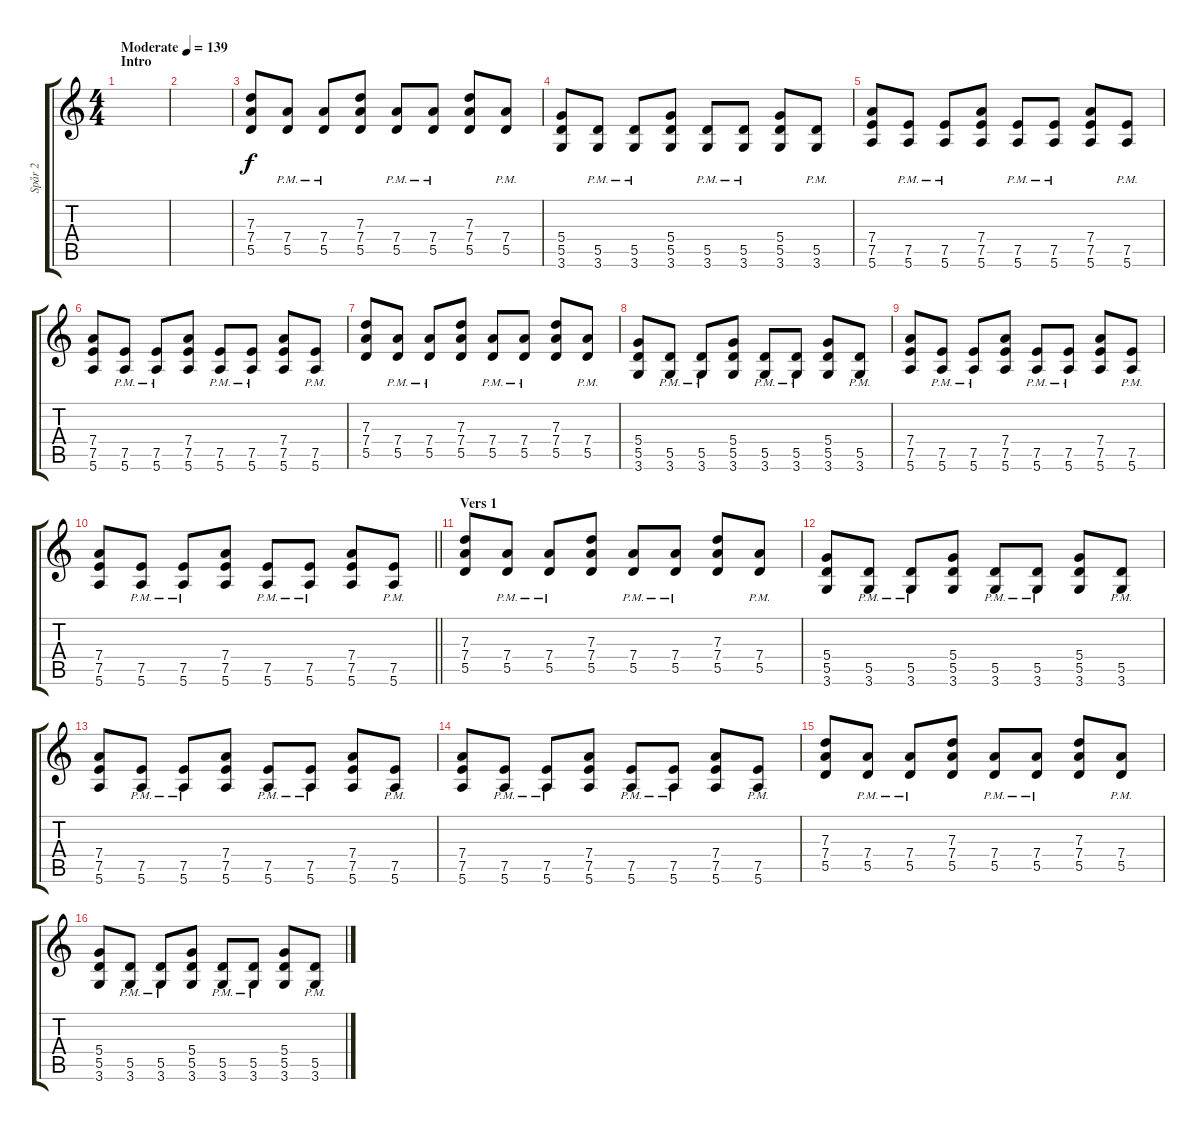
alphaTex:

\track ("Spår 2" "Spår 2") {instrument overdrivenguitar}
\staff {score tabs}
\tuning (E4 B3 G3 D3 A2 E2) {hide}
\ts (4 4)
\section ("" "Intro")
\tempo (139 "Moderate")
\clef g2
\ks c
|
|
(7.3 7.4 5.5).8 (7.4{pm} 5.5{pm}).8 (7.4{pm} 5.5{pm}).8 (7.3 7.4 5.5).8 (7.4{pm} 5.5{pm}).8 (7.4{pm} 5.5{pm}).8 (7.3 7.4 5.5).8 (7.4{pm} 5.5{pm}).8 |
(5.4 5.5 3.6).8 (5.5{pm} 3.6{pm}).8 (5.5{pm} 3.6{pm}).8 (5.4 5.5 3.6).8 (5.5{pm} 3.6{pm}).8 (5.5{pm} 3.6{pm}).8 (5.4 5.5 3.6).8 (5.5 3.6{pm}).8 |
(7.4 7.5 5.6).8 (7.5{pm} 5.6).8 (7.5{pm} 5.6).8 (7.4 7.5 5.6).8 (7.5{pm} 5.6).8 (7.5{pm} 5.6).8 (7.4 7.5 5.6).8 (7.5{pm} 5.6).8 |
(7.4 7.5 5.6).8 (7.5{pm} 5.6).8 (7.5{pm} 5.6).8 (7.4 7.5 5.6).8 (7.5{pm} 5.6).8 (7.5{pm} 5.6).8 (7.4 7.5 5.6).8 (7.5{pm} 5.6).8 |
(7.3 7.4 5.5).8 (7.4{pm} 5.5{pm}).8 (7.4{pm} 5.5{pm}).8 (7.3 7.4 5.5).8 (7.4{pm} 5.5{pm}).8 (7.4{pm} 5.5{pm}).8 (7.3 7.4 5.5).8 (7.4{pm} 5.5{pm}).8 |
(5.4 5.5 3.6).8 (5.5{pm} 3.6{pm}).8 (5.5{pm} 3.6{pm}).8 (5.4 5.5 3.6).8 (5.5{pm} 3.6{pm}).8 (5.5{pm} 3.6{pm}).8 (5.4 5.5 3.6).8 (5.5 3.6{pm}).8 |
(7.4 7.5 5.6).8 (7.5{pm} 5.6).8 (7.5{pm} 5.6).8 (7.4 7.5 5.6).8 (7.5{pm} 5.6).8 (7.5{pm} 5.6).8 (7.4 7.5 5.6).8 (7.5{pm} 5.6).8 |
\barLineRight lightlight
(7.4 7.5 5.6).8 (7.5{pm} 5.6).8 (7.5{pm} 5.6).8 (7.4 7.5 5.6).8 (7.5{pm} 5.6).8 (7.5{pm} 5.6).8 (7.4 7.5 5.6).8 (7.5{pm} 5.6).8 |
\section ("" "Vers 1")
(7.3 7.4 5.5).8 (7.4{pm} 5.5{pm}).8 (7.4{pm} 5.5{pm}).8 (7.3 7.4 5.5).8 (7.4{pm} 5.5{pm}).8 (7.4{pm} 5.5{pm}).8 (7.3 7.4 5.5).8 (7.4{pm} 5.5{pm}).8 |
(5.4 5.5 3.6).8 (5.5{pm} 3.6{pm}).8 (5.5{pm} 3.6{pm}).8 (5.4 5.5 3.6).8 (5.5{pm} 3.6{pm}).8 (5.5{pm} 3.6{pm}).8 (5.4 5.5 3.6).8 (5.5 3.6{pm}).8 |
(7.4 7.5 5.6).8 (7.5{pm} 5.6).8 (7.5{pm} 5.6).8 (7.4 7.5 5.6).8 (7.5{pm} 5.6).8 (7.5{pm} 5.6).8 (7.4 7.5 5.6).8 (7.5{pm} 5.6).8 |
(7.4 7.5 5.6).8 (7.5{pm} 5.6).8 (7.5{pm} 5.6).8 (7.4 7.5 5.6).8 (7.5{pm} 5.6).8 (7.5{pm} 5.6).8 (7.4 7.5 5.6).8 (7.5{pm} 5.6).8 |
(7.3 7.4 5.5).8 (7.4{pm} 5.5{pm}).8 (7.4{pm} 5.5{pm}).8 (7.3 7.4 5.5).8 (7.4{pm} 5.5{pm}).8 (7.4{pm} 5.5{pm}).8 (7.3 7.4 5.5).8 (7.4{pm} 5.5{pm}).8 |
(5.4 5.5 3.6).8 (5.5{pm} 3.6{pm}).8 (5.5{pm} 3.6{pm}).8 (5.4 5.5 3.6).8 (5.5{pm} 3.6{pm}).8 (5.5{pm} 3.6{pm}).8 (5.4 5.5 3.6).8 (5.5 3.6{pm}).8
